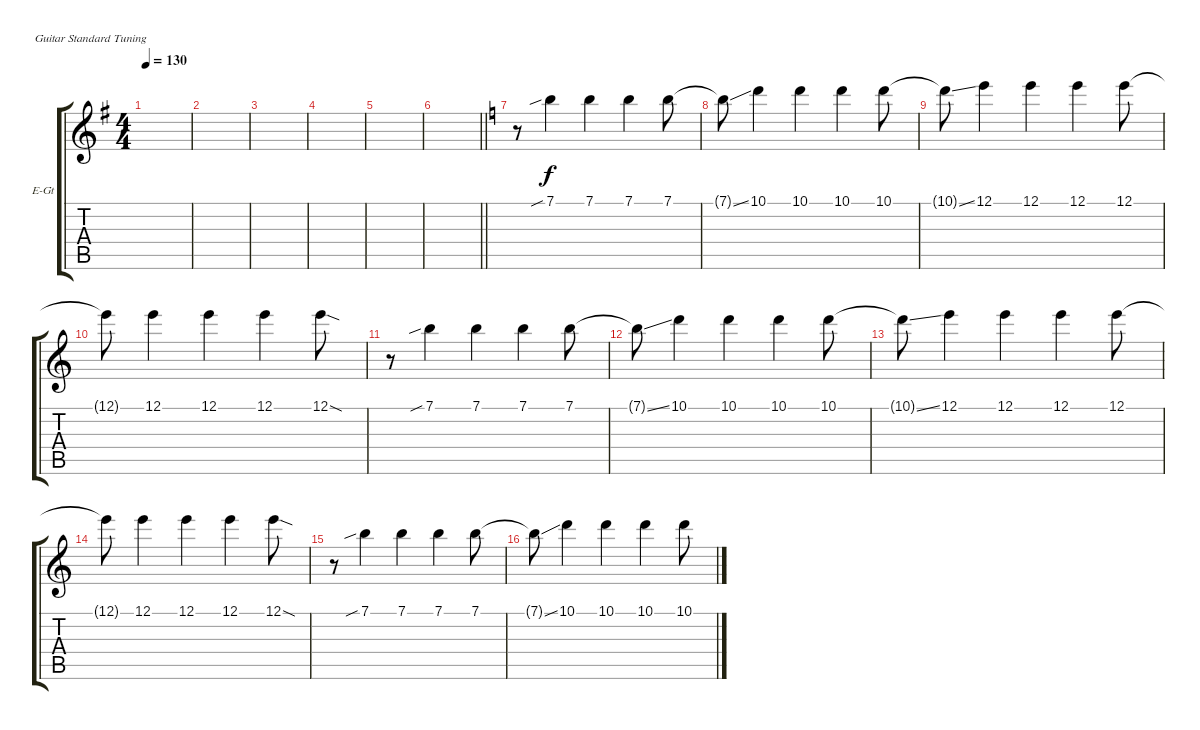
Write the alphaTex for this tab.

\defaultSystemsLayout 4
\bracketExtendMode groupsimilarinstruments
\firstSystemTrackNameOrientation horizontal
\otherSystemsTrackNameOrientation horizontal
\track ("Electric Guitar" "E-Gt") {instrument electricguitarclean}
\staff {score tabs}
\tuning (E4 B3 G3 D3 A2 E2)
\ts (4 4)
\tempo 130
\clef g2
\scale
0.333333
\ks eminor
|
\scale
0.333333 |
\scale
0.333333 |
\scale
0.333333 |
\scale
0.333333 |
\scale
0.333333
\barLineRight lightlight
|
\scale
0.333333
\ks aminor
r.8 7.1{sib}.4 7.1.4 7.1.4 7.1.8 |
\scale
0.333333 7.1{ss t}.8 10.1.4 10.1.4 10.1.4 10.1.8 |
\scale
0.333333 10.1{ss t}.8 12.1.4 12.1.4 12.1.4 12.1.8 |
\scale
0.333333 12.1{t}.8 12.1.4 12.1.4 12.1.4 12.1{sod}.8 |
\scale
0.333333 r.8 7.1{sib}.4 7.1.4 7.1.4 7.1.8 |
\scale
0.333333 7.1{ss t}.8 10.1.4 10.1.4 10.1.4 10.1.8 |
\scale
0.333333 10.1{ss t}.8 12.1.4 12.1.4 12.1.4 12.1.8 |
\scale
0.333333 12.1{t}.8 12.1.4 12.1.4 12.1.4 12.1{sod}.8 |
\scale
0.333333 r.8 7.1{sib}.4 7.1.4 7.1.4 7.1.8 |
\scale
0.333333 7.1{ss t}.8 10.1.4 10.1.4 10.1.4 10.1.8
